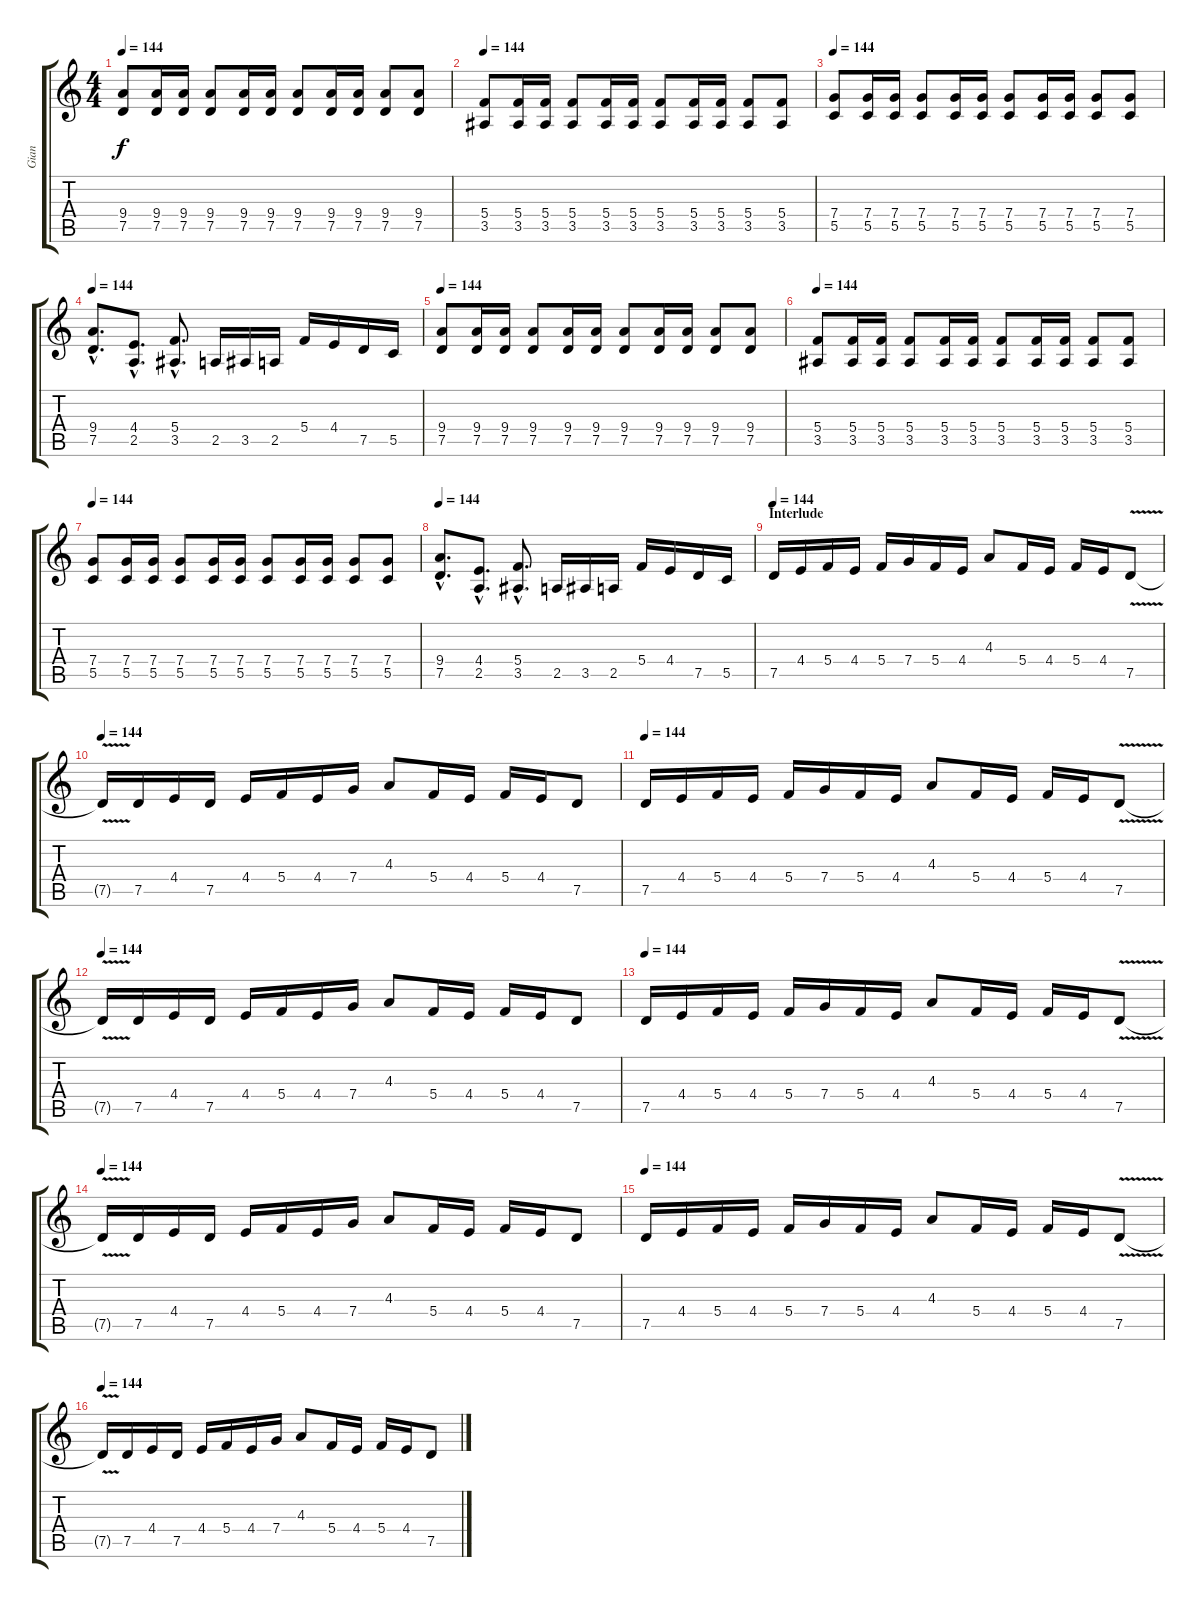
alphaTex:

\track ("Gian" "Gian") {instrument distortionguitar}
\staff {score tabs}
\tuning (D4 A3 F3 C3 G2 D2) {hide}
\ts (4 4)
\tempo 144
\clef g2
\ks c
(9.4 7.5).8{dy f} (9.4 7.5).16 (9.4 7.5).16 (9.4 7.5).8 (9.4 7.5).16 (9.4 7.5).16 (9.4 7.5).8 (9.4 7.5).16 (9.4 7.5).16 (9.4 7.5).8 (9.4 7.5).8 |
\tempo 144
(5.4 3.5).8 (5.4 3.5).16 (5.4 3.5).16 (5.4 3.5).8 (5.4 3.5).16 (5.4 3.5).16 (5.4 3.5).8 (5.4 3.5).16 (5.4 3.5).16 (5.4 3.5).8 (5.4 3.5).8 |
\tempo 144
(7.4 5.5).8 (7.4 5.5).16 (7.4 5.5).16 (7.4 5.5).8 (7.4 5.5).16 (7.4 5.5).16 (7.4 5.5).8 (7.4 5.5).16 (7.4 5.5).16 (7.4 5.5).8 (7.4 5.5).8 |
\tempo 144
(9.4{hac} 7.5{hac}).8{d} (4.4{hac} 2.5{hac}).8{d} (5.4{hac} 3.5{hac}).8{d} 2.5.16 3.5.16 2.5.16 5.4.16 4.4.16 7.5.16 5.5.16 |
\tempo 144
(9.4 7.5).8 (9.4 7.5).16 (9.4 7.5).16 (9.4 7.5).8 (9.4 7.5).16 (9.4 7.5).16 (9.4 7.5).8 (9.4 7.5).16 (9.4 7.5).16 (9.4 7.5).8 (9.4 7.5).8 |
\tempo 144
(5.4 3.5).8 (5.4 3.5).16 (5.4 3.5).16 (5.4 3.5).8 (5.4 3.5).16 (5.4 3.5).16 (5.4 3.5).8 (5.4 3.5).16 (5.4 3.5).16 (5.4 3.5).8 (5.4 3.5).8 |
\tempo 144
(7.4 5.5).8 (7.4 5.5).16 (7.4 5.5).16 (7.4 5.5).8 (7.4 5.5).16 (7.4 5.5).16 (7.4 5.5).8 (7.4 5.5).16 (7.4 5.5).16 (7.4 5.5).8 (7.4 5.5).8 |
\tempo 144
(9.4{hac} 7.5{hac}).8{d} (4.4{hac} 2.5{hac}).8{d} (5.4{hac} 3.5{hac}).8{d} 2.5.16 3.5.16 2.5.16 5.4.16 4.4.16 7.5.16 5.5.16 |
\section ("" "Interlude")
\tempo 144
7.5.16 4.4.16 5.4.16 4.4.16 5.4.16 7.4.16 5.4.16 4.4.16 4.3.8 5.4.16 4.4.16 5.4.16 4.4.16 7.5{v}.8 |
\tempo 144
7.5{t}.16 7.5.16 4.4.16 7.5.16 4.4.16 5.4.16 4.4.16 7.4.16 4.3.8 5.4.16 4.4.16 5.4.16 4.4.16 7.5.8 |
\tempo 144
7.5.16 4.4.16 5.4.16 4.4.16 5.4.16 7.4.16 5.4.16 4.4.16 4.3.8 5.4.16 4.4.16 5.4.16 4.4.16 7.5{v}.8 |
\tempo 144
7.5{t}.16 7.5.16 4.4.16 7.5.16 4.4.16 5.4.16 4.4.16 7.4.16 4.3.8 5.4.16 4.4.16 5.4.16 4.4.16 7.5.8 |
\tempo 144
7.5.16 4.4.16 5.4.16 4.4.16 5.4.16 7.4.16 5.4.16 4.4.16 4.3.8 5.4.16 4.4.16 5.4.16 4.4.16 7.5{v}.8 |
\tempo 144
7.5{t}.16 7.5.16 4.4.16 7.5.16 4.4.16 5.4.16 4.4.16 7.4.16 4.3.8 5.4.16 4.4.16 5.4.16 4.4.16 7.5.8 |
\tempo 144
7.5.16 4.4.16 5.4.16 4.4.16 5.4.16 7.4.16 5.4.16 4.4.16 4.3.8 5.4.16 4.4.16 5.4.16 4.4.16 7.5{v}.8 |
\tempo 144
7.5{t}.16 7.5.16 4.4.16 7.5.16 4.4.16 5.4.16 4.4.16 7.4.16 4.3.8 5.4.16 4.4.16 5.4.16 4.4.16 7.5.8
